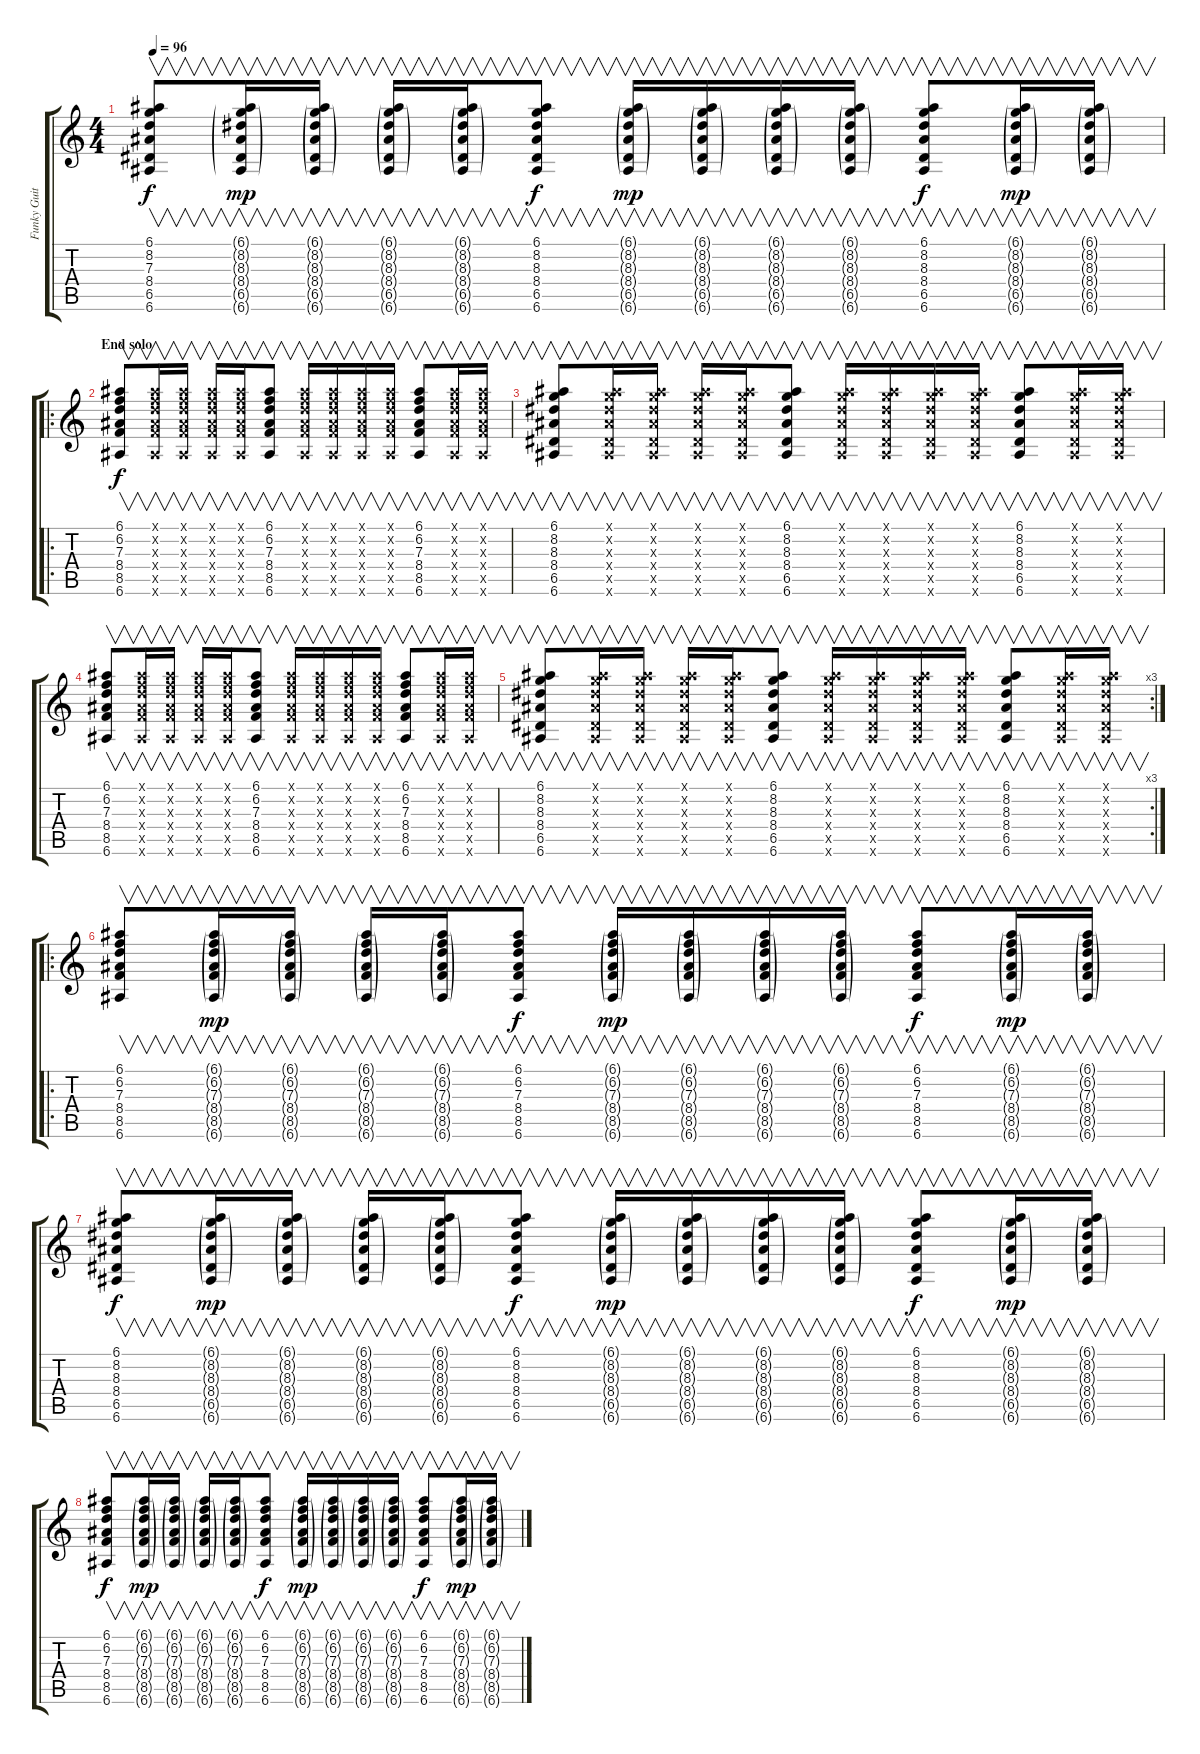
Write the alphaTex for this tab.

\track ("Funky Guitar" "Funky Guit") {instrument overdrivenguitar}
\staff {score tabs}
\tuning (E4 B3 G3 D3 A2 E2) {hide}
\ts (4 4)
\tempo 96
\clef g2
\ks c
(6.1 8.2 7.3 8.4 6.5 6.6).8{v dy f} (6.1{g} 8.2{g} 8.3{g} 8.4{g} 6.5{g} 6.6{g}).16{v dy mp} (6.1{g} 8.2{g} 8.3{g} 8.4{g} 6.5{g} 6.6{g}).16{v} (6.1{g} 8.2{g} 8.3{g} 8.4{g} 6.5{g} 6.6{g}).16{v} (6.1{g} 8.2{g} 8.3{g} 8.4{g} 6.5{g} 6.6{g}).16{v} (6.1 8.2 8.3 8.4 6.5 6.6).8{v dy f} (6.1{g} 8.2{g} 8.3{g} 8.4{g} 6.5{g} 6.6{g}).16{v dy mp} (6.1{g} 8.2{g} 8.3{g} 8.4{g} 6.5{g} 6.6{g}).16{v} (6.1{g} 8.2{g} 8.3{g} 8.4{g} 6.5{g} 6.6{g}).16{v} (6.1{g} 8.2{g} 8.3{g} 8.4{g} 6.5{g} 6.6{g}).16{v} (6.1 8.2 8.3 8.4 6.5 6.6).8{v dy f} (6.1{g} 8.2{g} 8.3{g} 8.4{g} 6.5{g} 6.6{g}).16{v dy mp} (6.1{g} 8.2{g} 8.3{g} 8.4{g} 6.5{g} 6.6{g}).16{v} |
\ro
\section ("" "End solo")
(6.1 6.2 7.3 8.4 8.5 6.6).8{v dy f volume 7} (6.1{x} 6.2{x} 7.3{x} 8.4{x} 8.5{x} 6.6{x}).16{v} (6.1{x} 6.2{x} 7.3{x} 8.4{x} 8.5{x} 6.6{x}).16{v} (6.1{x} 6.2{x} 7.3{x} 8.4{x} 8.5{x} 6.6{x}).16{v} (6.1{x} 6.2{x} 7.3{x} 8.4{x} 8.5{x} 6.6{x}).16{v} (6.1 6.2 7.3 8.4 8.5 6.6).8{v} (6.1{x} 6.2{x} 7.3{x} 8.4{x} 8.5{x} 6.6{x}).16{v} (6.1{x} 6.2{x} 7.3{x} 8.4{x} 8.5{x} 6.6{x}).16{v} (6.1{x} 6.2{x} 7.3{x} 8.4{x} 8.5{x} 6.6{x}).16{v} (6.1{x} 6.2{x} 7.3{x} 8.4{x} 8.5{x} 6.6{x}).16{v} (6.1 6.2 7.3 8.4 8.5 6.6).8{v} (6.1{x} 6.2{x} 7.3{x} 8.4{x} 8.5{x} 6.6{x}).16{v} (6.1{x} 6.2{x} 7.3{x} 8.4{x} 8.5{x} 6.6{x}).16{v} |
(6.1 8.2 8.3 8.4 6.5 6.6).8{v} (6.1{x} 8.2{x} 8.3{x} 8.4{x} 6.5{x} 6.6{x}).16{v} (6.1{x} 8.2{x} 8.3{x} 8.4{x} 6.5{x} 6.6{x}).16{v} (6.1{x} 8.2{x} 8.3{x} 8.4{x} 6.5{x} 6.6{x}).16{v} (6.1{x} 8.2{x} 8.3{x} 8.4{x} 6.5{x} 6.6{x}).16{v} (6.1 8.2 8.3 8.4 6.5 6.6).8{v} (6.1{x} 8.2{x} 8.3{x} 8.4{x} 6.5{x} 6.6{x}).16{v} (6.1{x} 8.2{x} 8.3{x} 8.4{x} 6.5{x} 6.6{x}).16{v} (6.1{x} 8.2{x} 8.3{x} 8.4{x} 6.5{x} 6.6{x}).16{v} (6.1{x} 8.2{x} 8.3{x} 8.4{x} 6.5{x} 6.6{x}).16{v} (6.1 8.2 8.3 8.4 6.5 6.6).8{v} (6.1{x} 8.2{x} 8.3{x} 8.4{x} 6.5{x} 6.6{x}).16{v} (6.1{x} 8.2{x} 8.3{x} 8.4{x} 6.5{x} 6.6{x}).16{v} |
(6.1 6.2 7.3 8.4 8.5 6.6).8{v} (6.1{x} 6.2{x} 7.3{x} 8.4{x} 8.5{x} 6.6{x}).16{v} (6.1{x} 6.2{x} 7.3{x} 8.4{x} 8.5{x} 6.6{x}).16{v} (6.1{x} 6.2{x} 7.3{x} 8.4{x} 8.5{x} 6.6{x}).16{v} (6.1{x} 6.2{x} 7.3{x} 8.4{x} 8.5{x} 6.6{x}).16{v} (6.1 6.2 7.3 8.4 8.5 6.6).8{v} (6.1{x} 6.2{x} 7.3{x} 8.4{x} 8.5{x} 6.6{x}).16{v} (6.1{x} 6.2{x} 7.3{x} 8.4{x} 8.5{x} 6.6{x}).16{v} (6.1{x} 6.2{x} 7.3{x} 8.4{x} 8.5{x} 6.6{x}).16{v} (6.1{x} 6.2{x} 7.3{x} 8.4{x} 8.5{x} 6.6{x}).16{v} (6.1 6.2 7.3 8.4 8.5 6.6).8{v} (6.1{x} 6.2{x} 7.3{x} 8.4{x} 8.5{x} 6.6{x}).16{v} (6.1{x} 6.2{x} 7.3{x} 8.4{x} 8.5{x} 6.6{x}).16{v} |
\rc 3
(6.1 8.2 8.3 8.4 6.5 6.6).8{v} (6.1{x} 8.2{x} 8.3{x} 8.4{x} 6.5{x} 6.6{x}).16{v} (6.1{x} 8.2{x} 8.3{x} 8.4{x} 6.5{x} 6.6{x}).16{v} (6.1{x} 8.2{x} 8.3{x} 8.4{x} 6.5{x} 6.6{x}).16{v} (6.1{x} 8.2{x} 8.3{x} 8.4{x} 6.5{x} 6.6{x}).16{v} (6.1 8.2 8.3 8.4 6.5 6.6).8{v} (6.1{x} 8.2{x} 8.3{x} 8.4{x} 6.5{x} 6.6{x}).16{v} (6.1{x} 8.2{x} 8.3{x} 8.4{x} 6.5{x} 6.6{x}).16{v} (6.1{x} 8.2{x} 8.3{x} 8.4{x} 6.5{x} 6.6{x}).16{v} (6.1{x} 8.2{x} 8.3{x} 8.4{x} 6.5{x} 6.6{x}).16{v} (6.1 8.2 8.3 8.4 6.5 6.6).8{v} (6.1{x} 8.2{x} 8.3{x} 8.4{x} 6.5{x} 6.6{x}).16{v} (6.1{x} 8.2{x} 8.3{x} 8.4{x} 6.5{x} 6.6{x}).16{v} |
\ro
(6.1 6.2 7.3 8.4 8.5 6.6).8{v volume 5} (6.1{g} 6.2{g} 7.3{g} 8.4{g} 8.5{g} 6.6{g}).16{v dy mp} (6.1{g} 6.2{g} 7.3{g} 8.4{g} 8.5{g} 6.6{g}).16{v} (6.1{g} 6.2{g} 7.3{g} 8.4{g} 8.5{g} 6.6{g}).16{v} (6.1{g} 6.2{g} 7.3{g} 8.4{g} 8.5{g} 6.6{g}).16{v} (6.1 6.2 7.3 8.4 8.5 6.6).8{v dy f} (6.1{g} 6.2{g} 7.3{g} 8.4{g} 8.5{g} 6.6{g}).16{v dy mp} (6.1{g} 6.2{g} 7.3{g} 8.4{g} 8.5{g} 6.6{g}).16{v} (6.1{g} 6.2{g} 7.3{g} 8.4{g} 8.5{g} 6.6{g}).16{v} (6.1{g} 6.2{g} 7.3{g} 8.4{g} 8.5{g} 6.6{g}).16{v} (6.1 6.2 7.3 8.4 8.5 6.6).8{v dy f} (6.1{g} 6.2{g} 7.3{g} 8.4{g} 8.5{g} 6.6{g}).16{v dy mp} (6.1{g} 6.2{g} 7.3{g} 8.4{g} 8.5{g} 6.6{g}).16{v} |
(6.1 8.2 8.3 8.4 6.5 6.6).8{v dy f} (6.1{g} 8.2{g} 8.3{g} 8.4{g} 6.5{g} 6.6{g}).16{v dy mp} (6.1{g} 8.2{g} 8.3{g} 8.4{g} 6.5{g} 6.6{g}).16{v} (6.1{g} 8.2{g} 8.3{g} 8.4{g} 6.5{g} 6.6{g}).16{v} (6.1{g} 8.2{g} 8.3{g} 8.4{g} 6.5{g} 6.6{g}).16{v} (6.1 8.2 8.3 8.4 6.5 6.6).8{v dy f} (6.1{g} 8.2{g} 8.3{g} 8.4{g} 6.5{g} 6.6{g}).16{v dy mp} (6.1{g} 8.2{g} 8.3{g} 8.4{g} 6.5{g} 6.6{g}).16{v} (6.1{g} 8.2{g} 8.3{g} 8.4{g} 6.5{g} 6.6{g}).16{v} (6.1{g} 8.2{g} 8.3{g} 8.4{g} 6.5{g} 6.6{g}).16{v} (6.1 8.2 8.3 8.4 6.5 6.6).8{v dy f} (6.1{g} 8.2{g} 8.3{g} 8.4{g} 6.5{g} 6.6{g}).16{v dy mp} (6.1{g} 8.2{g} 8.3{g} 8.4{g} 6.5{g} 6.6{g}).16{v} |
(6.1 6.2 7.3 8.4 8.5 6.6).8{v dy f} (6.1{g} 6.2{g} 7.3{g} 8.4{g} 8.5{g} 6.6{g}).16{v dy mp} (6.1{g} 6.2{g} 7.3{g} 8.4{g} 8.5{g} 6.6{g}).16{v} (6.1{g} 6.2{g} 7.3{g} 8.4{g} 8.5{g} 6.6{g}).16{v} (6.1{g} 6.2{g} 7.3{g} 8.4{g} 8.5{g} 6.6{g}).16{v} (6.1 6.2 7.3 8.4 8.5 6.6).8{v dy f} (6.1{g} 6.2{g} 7.3{g} 8.4{g} 8.5{g} 6.6{g}).16{v dy mp} (6.1{g} 6.2{g} 7.3{g} 8.4{g} 8.5{g} 6.6{g}).16{v} (6.1{g} 6.2{g} 7.3{g} 8.4{g} 8.5{g} 6.6{g}).16{v} (6.1{g} 6.2{g} 7.3{g} 8.4{g} 8.5{g} 6.6{g}).16{v} (6.1 6.2 7.3 8.4 8.5 6.6).8{v dy f} (6.1{g} 6.2{g} 7.3{g} 8.4{g} 8.5{g} 6.6{g}).16{v dy mp} (6.1{g} 6.2{g} 7.3{g} 8.4{g} 8.5{g} 6.6{g}).16{v}
